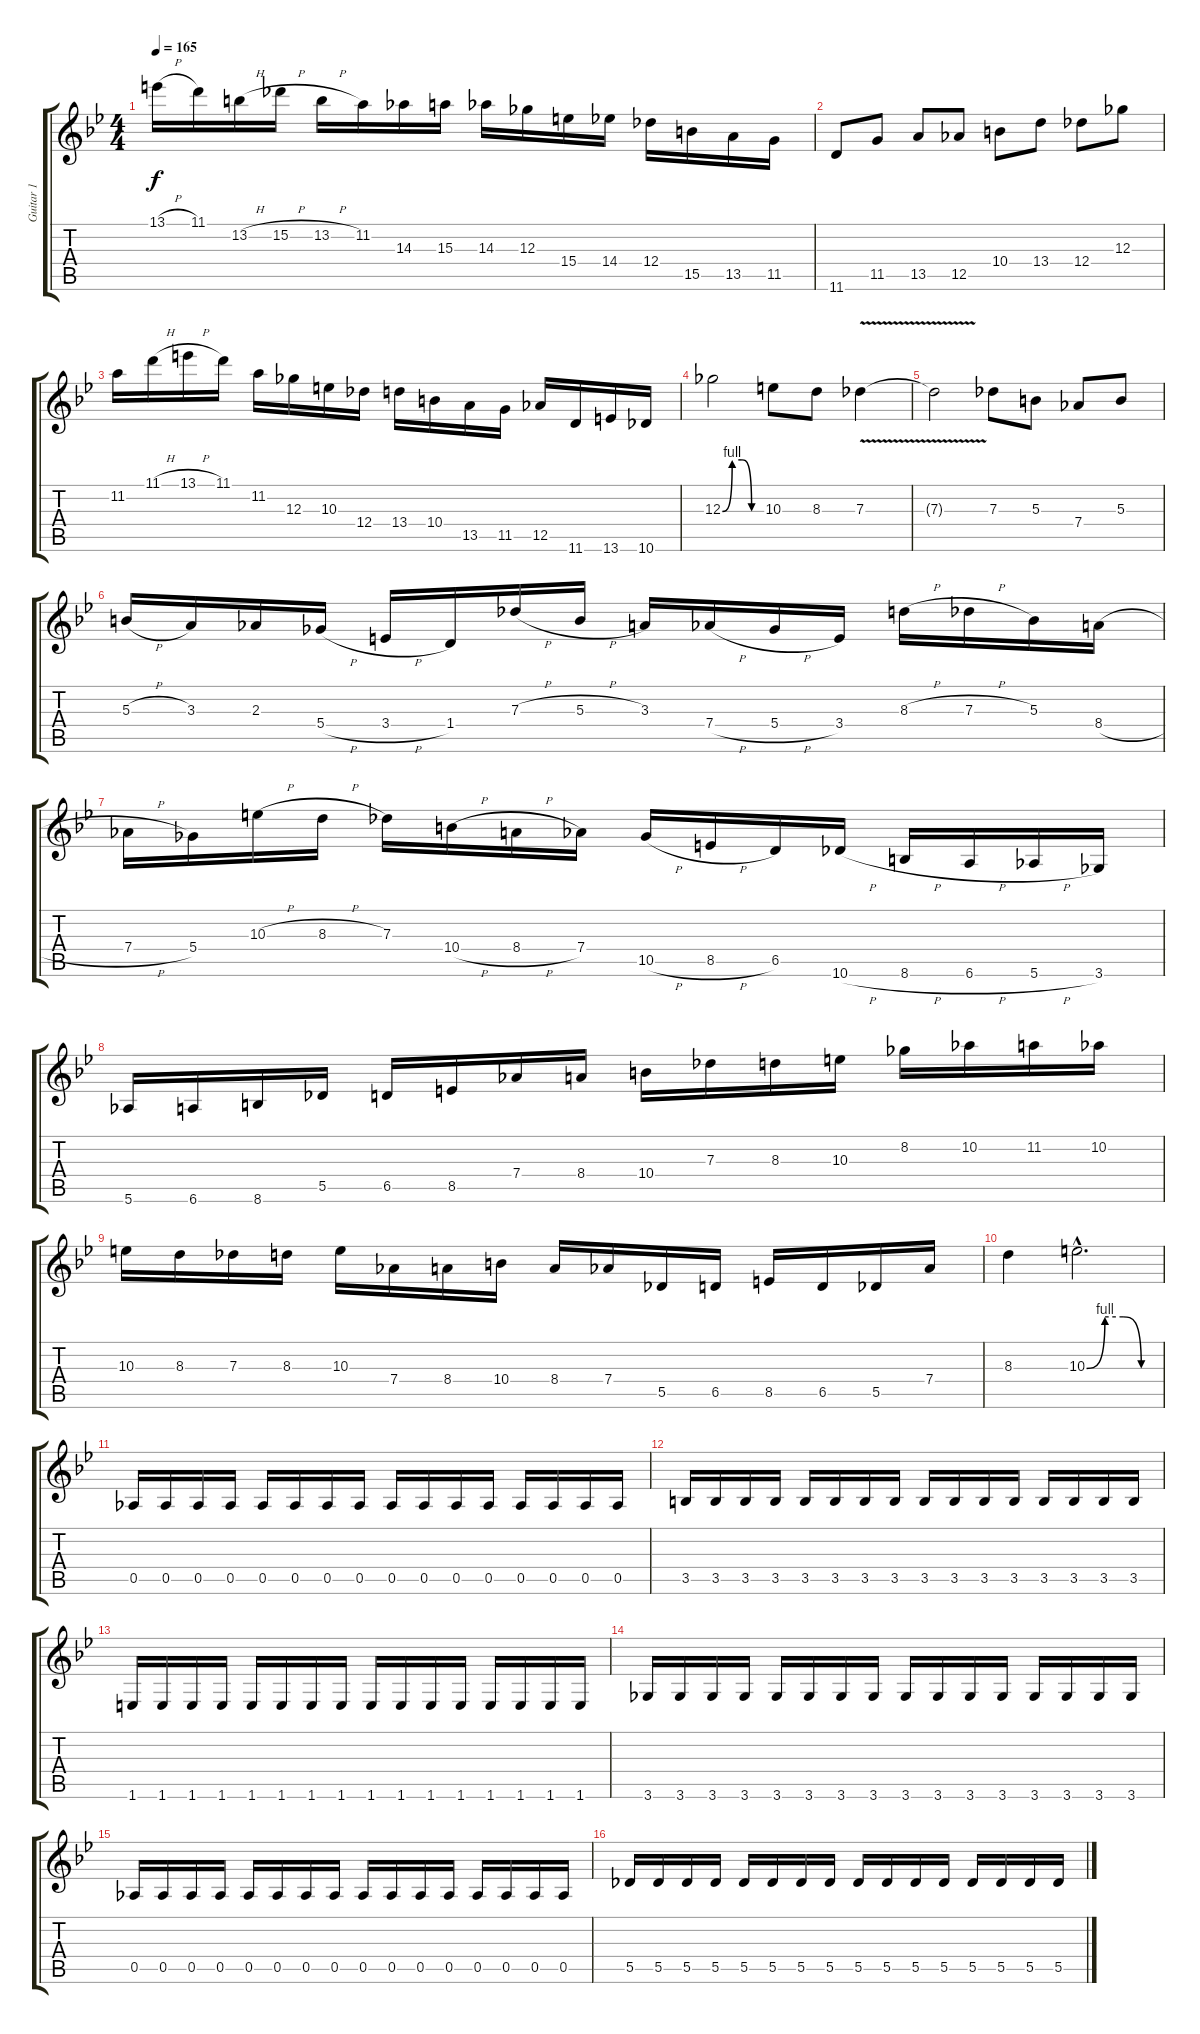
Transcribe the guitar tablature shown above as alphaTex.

\track ("Guitar 1" "Guitar 1") {instrument overdrivenguitar}
\staff {score tabs}
\tuning (Eb4 Bb3 Gb3 Db3 Ab2 Eb2) {hide}
\ts (4 4)
\tempo 165
\clef g2
\ks bb
13.1{h}.16{dy f} 11.1.16 13.2{h}.16 15.2{h}.16 13.2{h}.16 11.2.16 14.3.16 15.3.16 14.3.16 12.3.16 15.4.16 14.4.16 12.4.16 15.5.16 13.5.16 11.5.16 |
11.6.8 11.5.8 13.5.8 12.5.8 10.4.8 13.4.8 12.4.8 12.3.8 |
11.2.16 11.1{h}.16 13.1{h}.16 11.1.16 11.2.16 12.3.16 10.3.16 12.4.16 13.4.16 10.4.16 13.5.16 11.5.16 12.5.16 11.6.16 13.6.16 10.6.16 |
12.3{be (custom 0 0 15 4 30 4 45 0 60 0)}.2 10.3.8 8.3.8 7.3{v}.4 |
7.3{t}.2 7.3.8 5.3.8 7.4.8 5.3.8 |
5.3{h}.16 3.3.16 2.3.16 5.4{h}.16 3.4{h}.16 1.4.16 7.3{h}.16 5.3{h}.16 3.3.16 7.4{h}.16 5.4{h}.16 3.4.16 8.3{h}.16 7.3{h}.16 5.3.16 8.4{h}.16 |
7.4{h}.16 5.4.16 10.3{h}.16 8.3{h}.16 7.3.16 10.4{h}.16 8.4{h}.16 7.4.16 10.5{h}.16 8.5{h}.16 6.5.16 10.6{h}.16 8.6{h}.16 6.6{h}.16 5.6{h}.16 3.6.16 |
5.6.16 6.6.16 8.6.16 5.5.16 6.5.16 8.5.16 7.4.16 8.4.16 10.4.16 7.3.16 8.3.16 10.3.16 8.2.16 10.2.16 11.2.16 10.2.16 |
10.3.16 8.3.16 7.3.16 8.3.16 10.3.16 7.4.16 8.4.16 10.4.16 8.4.16 7.4.16 5.5.16 6.5.16 8.5.16 6.5.16 5.5.16 7.4.16 |
8.3.4 10.3{be (custom 0 0 15 4 30 4 45 0 60 0) hac}.2{d} |
0.5.16 0.5.16 0.5.16 0.5.16 0.5.16 0.5.16 0.5.16 0.5.16 0.5.16 0.5.16 0.5.16 0.5.16 0.5.16 0.5.16 0.5.16 0.5.16 |
3.5.16 3.5.16 3.5.16 3.5.16 3.5.16 3.5.16 3.5.16 3.5.16 3.5.16 3.5.16 3.5.16 3.5.16 3.5.16 3.5.16 3.5.16 3.5.16 |
1.6.16 1.6.16 1.6.16 1.6.16 1.6.16 1.6.16 1.6.16 1.6.16 1.6.16 1.6.16 1.6.16 1.6.16 1.6.16 1.6.16 1.6.16 1.6.16 |
3.6.16 3.6.16 3.6.16 3.6.16 3.6.16 3.6.16 3.6.16 3.6.16 3.6.16 3.6.16 3.6.16 3.6.16 3.6.16 3.6.16 3.6.16 3.6.16 |
0.5.16 0.5.16 0.5.16 0.5.16 0.5.16 0.5.16 0.5.16 0.5.16 0.5.16 0.5.16 0.5.16 0.5.16 0.5.16 0.5.16 0.5.16 0.5.16 |
5.5.16 5.5.16 5.5.16 5.5.16 5.5.16 5.5.16 5.5.16 5.5.16 5.5.16 5.5.16 5.5.16 5.5.16 5.5.16 5.5.16 5.5.16 5.5.16
